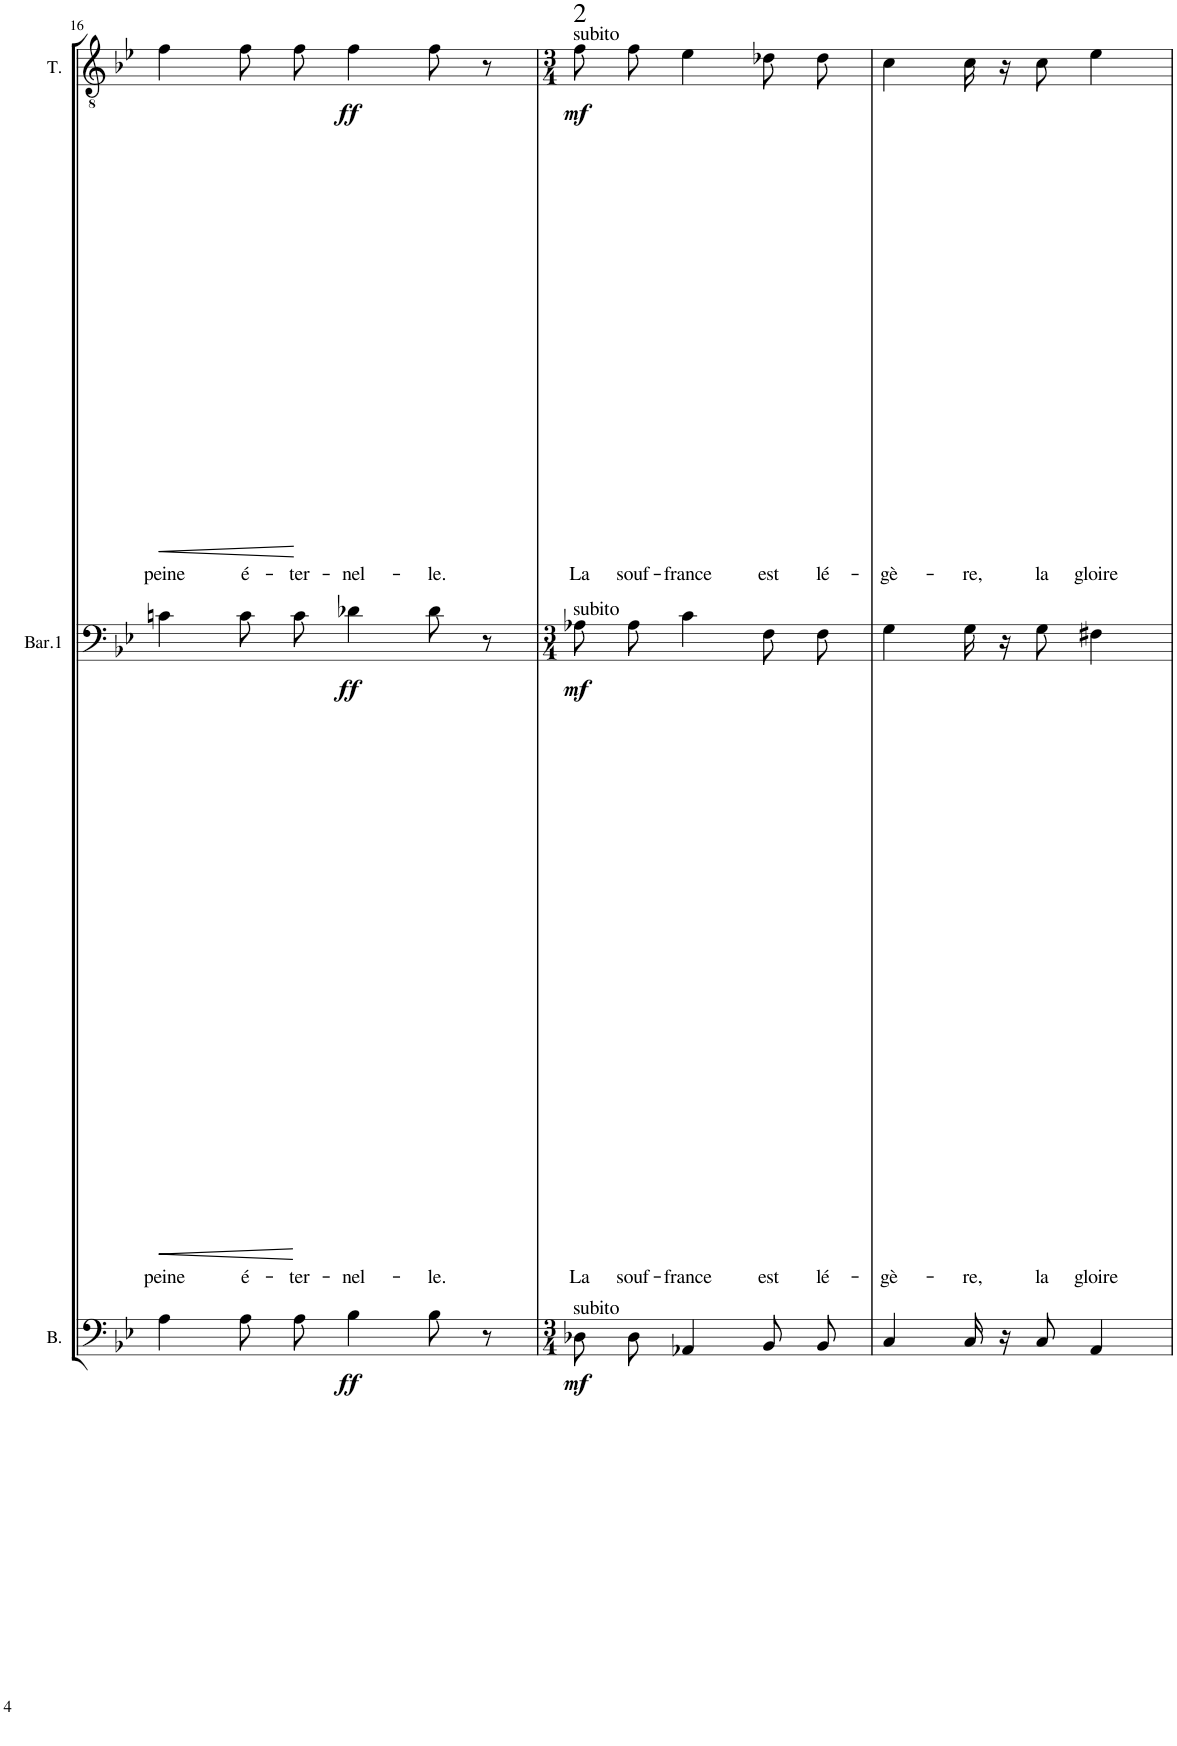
**kern	**text	**dynam	**kern	**text	**dynam	**kern	**text	**dynam
*part3	*part3	*part3	*part2	*part2	*part2	*part1	*part1	*part1
*staff3	*staff3	*staff3	*staff2	*staff2	*staff2	*staff1	*staff1	*staff1
*I"Basses	*	*	*I"Barytons I	*	*	*I"Ténors	*	*
*I'B.	*	*	*I'Bar.1	*	*	*I'T.	*	*
!!LO:PB:g=z
*clefF4	*	*	*clefF4	*	*	*clefGv2	*	*
*k[b-e-]	*	*	*k[b-e-]	*	*	*k[b-e-]	*	*
*M4/4	*	*	*M4/4	*	*	*M4/4	*	*
=16	=16	=16	=16	=16	=16	=16	=16	=16
!	!LO:LY:b	!LO:HP:b	!	!LO:LY:b	!LO:HP:b	!	!LO:LY:b	!LO:HP:b
4A\	peine	<	4cn\	peine	<	4f\	peine	<
!	!LO:LY:b	!	!	!LO:LY:b	!	!	!LO:LY:b	!
8A\L	é-	.	8c\L	é-	.	8f\L	é-	.
!	!LO:LY:b	!	!	!LO:LY:b	!	!	!LO:LY:b	!
8A\J	-ter-	[	8c\J	-ter-	[	8f\J	-ter-	[
!	!LO:LY:b	!LO:DY:b	!	!LO:LY:b	!LO:DY:b	!	!LO:LY:b	!LO:DY:b
4B-\	-nel-	ff	4d-X\	-nel-	ff	4f\	-nel-	ff
!	!LO:LY:b	!	!	!LO:LY:b	!	!	!LO:LY:b	!
8B-\	-le.	.	8d-\	-le.	.	8f\	-le.	.
8r	.	.	8r	.	.	8r	.	.
=17	=17	=17	=17	=17	=17	=17	=17	=17
*M3/4	*	*	*M3/4	*	*	*M3/4	*	*
!	!	!	!	!	!	!LO:TX:a:t=subito	!	!
!	!	!	!	!	!	!LO:TX:a:t=2	!	!
!	!	!	!LO:TX:a:t=subito	!	!	!	!	!
!LO:TX:a:t=subito	!	!	!	!	!	!	!	!
!	!LO:LY:b	!LO:DY:b	!	!LO:LY:b	!LO:DY:b	!	!LO:LY:b	!LO:DY:b
8D-X\L	La	mf	8A-X\L	La	mf	8f\L	La	mf
!	!LO:LY:b	!	!	!LO:LY:b	!	!	!LO:LY:b	!
8D-\J	souf-	.	8A-\J	souf-	.	8f\J	souf-	.
!	!LO:LY:b	!	!	!LO:LY:b	!	!	!LO:LY:b	!
4AA-X/	-france	.	4c\	-france	.	4e-\	-france	.
!	!LO:LY:b	!	!	!LO:LY:b	!	!	!LO:LY:b	!
8BB-/L	est	.	8F\L	est	.	8d-X\L	est	.
!	!LO:LY:b	!	!	!LO:LY:b	!	!	!LO:LY:b	!
8BB-/J	lé-	.	8F\J	lé-	.	8d-\J	lé-	.
=18	=18	=18	=18	=18	=18	=18	=18	=18
!	!LO:LY:b	!	!	!LO:LY:b	!	!	!LO:LY:b	!
4C/	-gè-	.	4G\	-gè-	.	4c\	-gè-	.
!	!LO:LY:b	!	!	!LO:LY:b	!	!	!LO:LY:b	!
16C/	-re,	.	16G\	-re,	.	16c\	-re,	.
16r	.	.	16r	.	.	16r	.	.
!	!LO:LY:b	!	!	!LO:LY:b	!	!	!LO:LY:b	!
8C/	la	.	8G\	la	.	8c\	la	.
!	!LO:LY:b	!	!	!LO:LY:b	!	!	!LO:LY:b	!
4AA/	gloire	.	4F#X\	gloire	.	4e-\	gloire	.
=	=	=	=	=	=	=	=	=
*-	*-	*-	*-	*-	*-	*-	*-	*-
